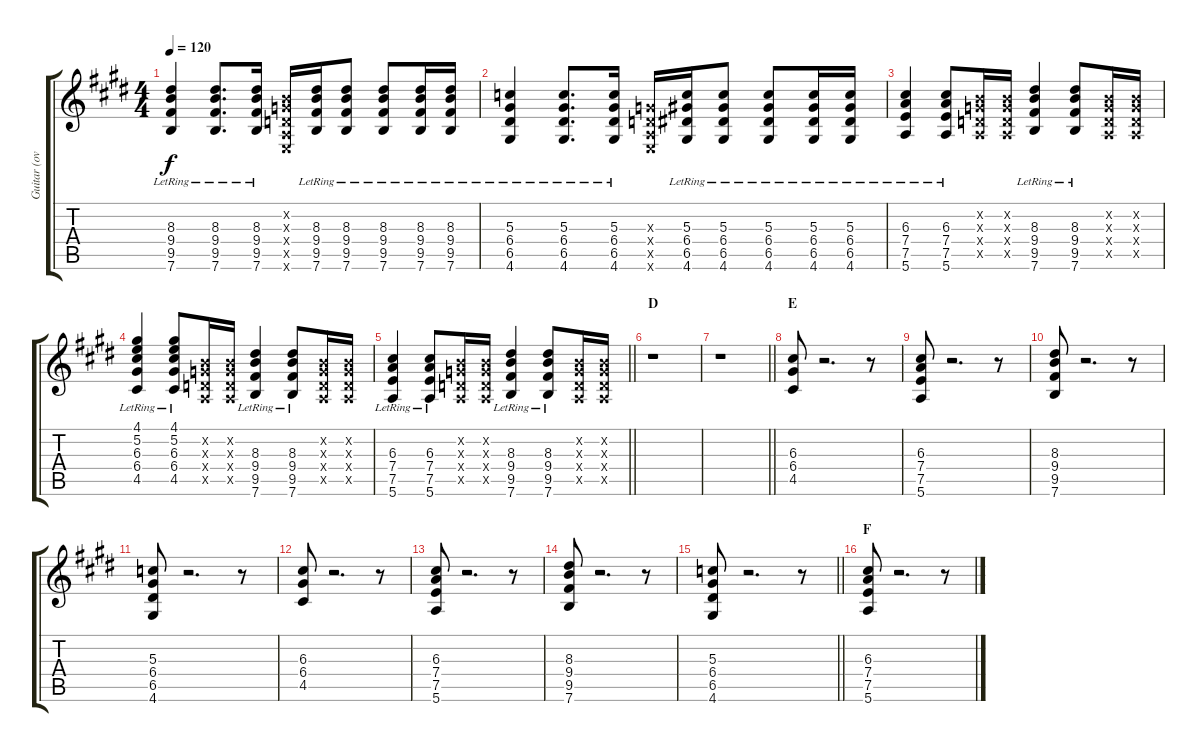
\track ("Guitar (overdrive)" "Guitar (ov") {instrument overdrivenguitar}
\staff {score tabs}
\tuning (E4 B3 G3 D3 A2 E2) {hide}
\ts (4 4)
\tempo 120
\clef g2
\ks e
(8.3{lr} 9.4{lr} 9.5{lr} 7.6{lr}).4{dy f} (8.3{lr} 9.4{lr} 9.5{lr} 7.6{lr}).8{d} (8.3{lr} 9.4{lr} 9.5{lr} 7.6{lr}).16 (0.2{x} 0.3{x} 0.4{x} 0.5{x} 0.6{x}).16 (8.3{lr} 9.4{lr} 9.5{lr} 7.6{lr}).16 (8.3{lr} 9.4{lr} 9.5{lr} 7.6{lr}).8 (8.3{lr} 9.4{lr} 9.5{lr} 7.6{lr}).8 (8.3{lr} 9.4{lr} 9.5{lr} 7.6{lr}).16 (8.3{lr} 9.4{lr} 9.5{lr} 7.6{lr}).16 |
(5.3{lr} 6.4{lr} 6.5{lr} 4.6{lr}).4 (5.3{lr} 6.4{lr} 6.5{lr} 4.6{lr}).8{d} (5.3{lr} 6.4{lr} 6.5{lr} 4.6{lr}).16 (0.3{x} 0.4{x} 0.5{x} 0.6{x}).16 (5.3{lr} 6.4{lr} 6.5{lr} 4.6{lr}).16 (5.3{lr} 6.4{lr} 6.5{lr} 4.6{lr}).8 (5.3{lr} 6.4{lr} 6.5{lr} 4.6{lr}).8 (5.3{lr} 6.4{lr} 6.5{lr} 4.6{lr}).16 (5.3{lr} 6.4{lr} 6.5{lr} 4.6{lr}).16 |
(6.3{lr} 7.4{lr} 7.5{lr} 5.6{lr}).4 (6.3{lr} 7.4{lr} 7.5{lr} 5.6{lr}).8 (0.2{x} 0.3{x} 0.4{x} 0.5{x}).16 (0.2{x} 0.3{x} 0.4{x} 0.5{x}).16 (8.3{lr} 9.4{lr} 9.5{lr} 7.6{lr}).4 (8.3{lr} 9.4{lr} 9.5{lr} 7.6{lr}).8 (0.2{x} 0.3{x} 0.4{x} 0.5{x}).16 (0.2{x} 0.3{x} 0.4{x} 0.5{x}).16 |
(4.1{lr} 5.2{lr} 6.3{lr} 6.4{lr} 4.5{lr}).4 (4.1{lr} 5.2{lr} 6.3{lr} 6.4{lr} 4.5{lr}).8 (0.2{x} 0.3{x} 0.4{x} 0.5{x}).16 (0.2{x} 0.3{x} 0.4{x} 0.5{x}).16 (8.3{lr} 9.4{lr} 9.5{lr} 7.6{lr}).4 (8.3{lr} 9.4{lr} 9.5{lr} 7.6{lr}).8 (0.2{x} 0.3{x} 0.4{x} 0.5{x}).16 (0.2{x} 0.3{x} 0.4{x} 0.5{x}).16 |
\barLineRight lightlight
(6.3{lr} 7.4{lr} 7.5{lr} 5.6{lr}).4 (6.3{lr} 7.4{lr} 7.5{lr} 5.6{lr}).8 (0.2{x} 0.3{x} 0.4{x} 0.5{x}).16 (0.2{x} 0.3{x} 0.4{x} 0.5{x}).16 (8.3{lr} 9.4{lr} 9.5{lr} 7.6{lr}).4 (8.3{lr} 9.4{lr} 9.5{lr} 7.6{lr}).8 (0.2{x} 0.3{x} 0.4{x} 0.5{x}).16 (0.2{x} 0.3{x} 0.4{x} 0.5{x}).16 |
\section ("" "D")
r.1 |
\barLineRight lightlight
r.1 |
\section ("" "E")
(6.3 6.4 4.5).8 r.2{d} r.8 |
(6.3 7.4 7.5 5.6).8 r.2{d} r.8 |
(8.3 9.4 9.5 7.6).8 r.2{d} r.8 |
(5.3 6.4 6.5 4.6).8 r.2{d} r.8 |
(6.3 6.4 4.5).8 r.2{d} r.8 |
(6.3 7.4 7.5 5.6).8 r.2{d} r.8 |
(8.3 9.4 9.5 7.6).8 r.2{d} r.8 |
\barLineRight lightlight
(5.3 6.4 6.5 4.6).8 r.2{d} r.8 |
\section ("" "F")
(6.3 7.4 7.5 5.6).8 r.2{d} r.8
